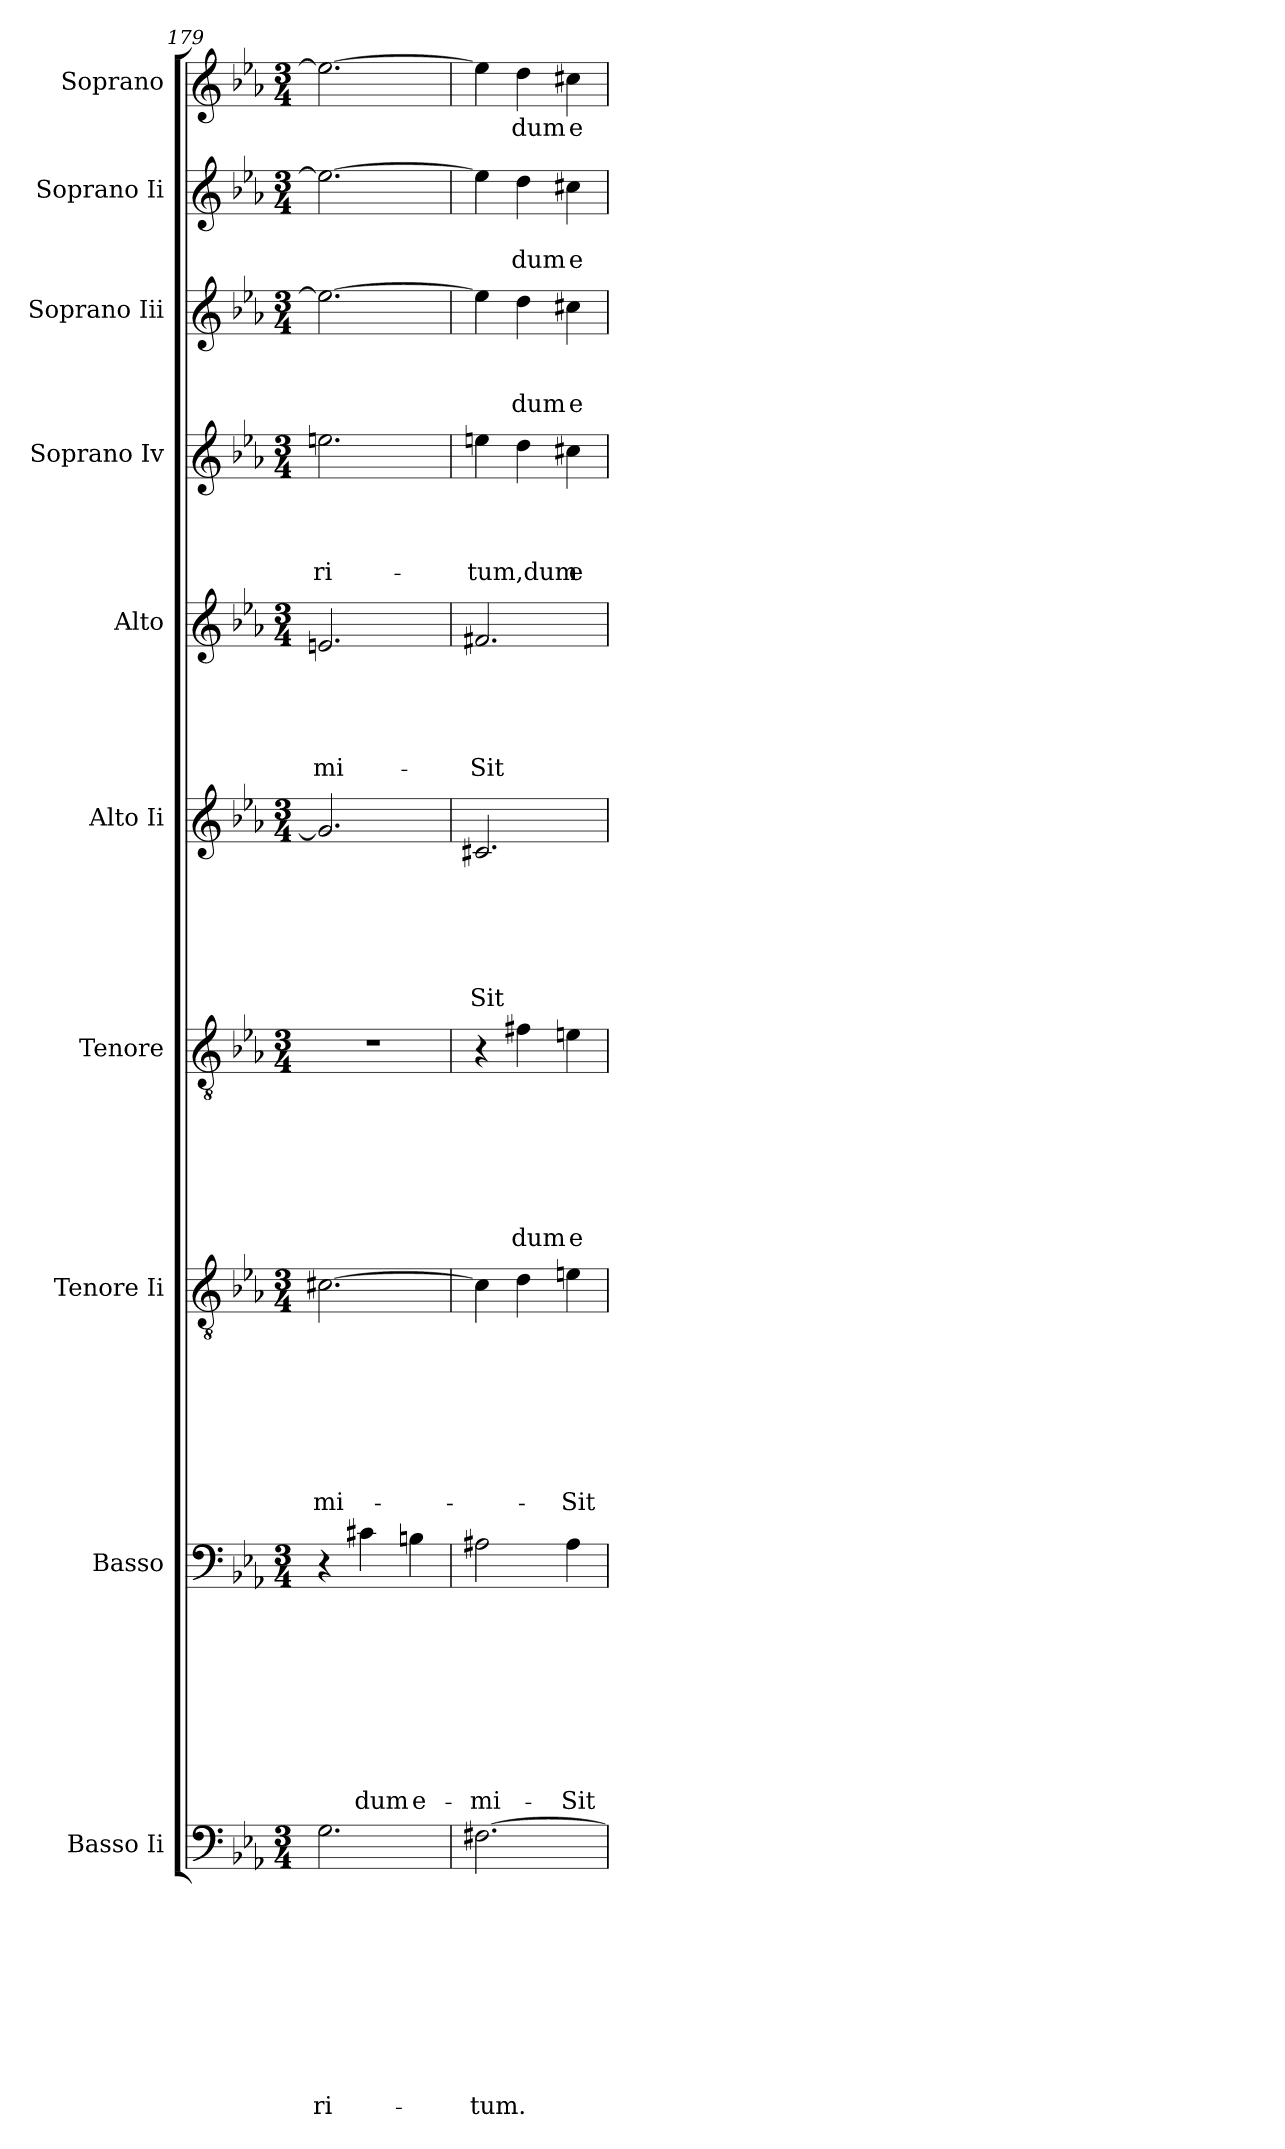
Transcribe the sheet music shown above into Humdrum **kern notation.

**kern	**text	**text	**text	**text	**text	**text	**text	**text	**text	**text	**kern	**text	**text	**text	**text	**text	**text	**text	**text	**text	**kern	**text	**text	**text	**text	**text	**text	**text	**text	**kern	**text	**text	**text	**text	**text	**text	**text	**kern	**text	**text	**text	**text	**text	**text	**kern	**text	**text	**text	**text	**text	**kern	**text	**text	**text	**text	**kern	**text	**text	**text	**kern	**text	**text	**kern	**text
*part10	*part10	*part10	*part10	*part10	*part10	*part10	*part10	*part10	*part10	*part10	*part9	*part9	*part9	*part9	*part9	*part9	*part9	*part9	*part9	*part9	*part8	*part8	*part8	*part8	*part8	*part8	*part8	*part8	*part8	*part7	*part7	*part7	*part7	*part7	*part7	*part7	*part7	*part6	*part6	*part6	*part6	*part6	*part6	*part6	*part5	*part5	*part5	*part5	*part5	*part5	*part4	*part4	*part4	*part4	*part4	*part3	*part3	*part3	*part3	*part2	*part2	*part2	*part1	*part1
*staff10	*staff10	*staff10	*staff10	*staff10	*staff10	*staff10	*staff10	*staff10	*staff10	*staff10	*staff9	*staff9	*staff9	*staff9	*staff9	*staff9	*staff9	*staff9	*staff9	*staff9	*staff8	*staff8	*staff8	*staff8	*staff8	*staff8	*staff8	*staff8	*staff8	*staff7	*staff7	*staff7	*staff7	*staff7	*staff7	*staff7	*staff7	*staff6	*staff6	*staff6	*staff6	*staff6	*staff6	*staff6	*staff5	*staff5	*staff5	*staff5	*staff5	*staff5	*staff4	*staff4	*staff4	*staff4	*staff4	*staff3	*staff3	*staff3	*staff3	*staff2	*staff2	*staff2	*staff1	*staff1
*I"Basso Ii	*	*	*	*	*	*	*	*	*	*	*I"Basso	*	*	*	*	*	*	*	*	*	*I"Tenore Ii	*	*	*	*	*	*	*	*	*I"Tenore	*	*	*	*	*	*	*	*I"Alto Ii	*	*	*	*	*	*	*I"Alto	*	*	*	*	*	*I"Soprano Iv	*	*	*	*	*I"Soprano Iii	*	*	*	*I"Soprano Ii	*	*	*I"Soprano	*
*clefF4	*	*	*	*	*	*	*	*	*	*	*clefF4	*	*	*	*	*	*	*	*	*	*clefGv2	*	*	*	*	*	*	*	*	*clefGv2	*	*	*	*	*	*	*	*clefG2	*	*	*	*	*	*	*clefG2	*	*	*	*	*	*clefG2	*	*	*	*	*clefG2	*	*	*	*clefG2	*	*	*clefG2	*
*k[b-e-a-]	*	*	*	*	*	*	*	*	*	*	*k[b-e-a-]	*	*	*	*	*	*	*	*	*	*k[b-e-a-]	*	*	*	*	*	*	*	*	*k[b-e-a-]	*	*	*	*	*	*	*	*k[b-e-a-]	*	*	*	*	*	*	*k[b-e-a-]	*	*	*	*	*	*k[b-e-a-]	*	*	*	*	*k[b-e-a-]	*	*	*	*k[b-e-a-]	*	*	*k[b-e-a-]	*
*E-:	*	*	*	*	*	*	*	*	*	*	*E-:	*	*	*	*	*	*	*	*	*	*E-:	*	*	*	*	*	*	*	*	*E-:	*	*	*	*	*	*	*	*E-:	*	*	*	*	*	*	*E-:	*	*	*	*	*	*E-:	*	*	*	*	*E-:	*	*	*	*E-:	*	*	*E-:	*
*M3/4	*	*	*	*	*	*	*	*	*	*	*M3/4	*	*	*	*	*	*	*	*	*	*M3/4	*	*	*	*	*	*	*	*	*M3/4	*	*	*	*	*	*	*	*M3/4	*	*	*	*	*	*	*M3/4	*	*	*	*	*	*M3/4	*	*	*	*	*M3/4	*	*	*	*M3/4	*	*	*M3/4	*
=179	=179	=179	=179	=179	=179	=179	=179	=179	=179	=179	=179	=179	=179	=179	=179	=179	=179	=179	=179	=179	=179	=179	=179	=179	=179	=179	=179	=179	=179	=179	=179	=179	=179	=179	=179	=179	=179	=179	=179	=179	=179	=179	=179	=179	=179	=179	=179	=179	=179	=179	=179	=179	=179	=179	=179	=179	=179	=179	=179	=179	=179	=179	=179	=179
!	!	!	!	!	!	!	!	!	!	!LO:LY:b	!	!	!	!	!	!	!	!	!	!	!	!	!	!	!	!	!	!	!LO:LY:b	!LO:N:vis=1	!	!	!	!	!	!	!	!	!	!	!	!	!	!	!	!	!	!	!	!LO:LY:b	!	!	!	!	!LO:LY:b	!	!	!	!	!	!	!	!	!
2.G\	.	.	.	.	.	.	.	.	.	-ri-	4r	.	.	.	.	.	.	.	.	.	[>2.c#X\	.	.	.	.	.	.	.	-mi-	2.r	.	.	.	.	.	.	.	2.g/]	.	.	.	.	.	.	2.en/	.	.	.	.	-mi-	2.een\	.	.	.	-ri-	2.ee\_	.	.	.	2.ee\_	.	.	2.ee\_	.
!	!	!	!	!	!	!	!	!	!	!	!	!	!	!	!	!	!	!	!	!LO:LY:b	!	!	!	!	!	!	!	!	!	!	!	!	!	!	!	!	!	!	!	!	!	!	!	!	!	!	!	!	!	!	!	!	!	!	!	!	!	!	!	!	!	!	!	!
.	.	.	.	.	.	.	.	.	.	.	4c#X\	.	.	.	.	.	.	.	.	dum	.	.	.	.	.	.	.	.	.	.	.	.	.	.	.	.	.	.	.	.	.	.	.	.	.	.	.	.	.	.	.	.	.	.	.	.	.	.	.	.	.	.	.	.
!	!	!	!	!	!	!	!	!	!	!	!	!	!	!	!	!	!	!	!	!LO:LY:b	!	!	!	!	!	!	!	!	!	!	!	!	!	!	!	!	!	!	!	!	!	!	!	!	!	!	!	!	!	!	!	!	!	!	!	!	!	!	!	!	!	!	!	!
.	.	.	.	.	.	.	.	.	.	.	4Bn\	.	.	.	.	.	.	.	.	e-	.	.	.	.	.	.	.	.	.	.	.	.	.	.	.	.	.	.	.	.	.	.	.	.	.	.	.	.	.	.	.	.	.	.	.	.	.	.	.	.	.	.	.	.
=180	=180	=180	=180	=180	=180	=180	=180	=180	=180	=180	=180	=180	=180	=180	=180	=180	=180	=180	=180	=180	=180	=180	=180	=180	=180	=180	=180	=180	=180	=180	=180	=180	=180	=180	=180	=180	=180	=180	=180	=180	=180	=180	=180	=180	=180	=180	=180	=180	=180	=180	=180	=180	=180	=180	=180	=180	=180	=180	=180	=180	=180	=180	=180	=180
!	!	!	!	!	!	!	!	!	!	!LO:LY:b	!	!	!	!	!	!	!	!	!	!LO:LY:b	!	!	!	!	!	!	!	!	!	!	!	!	!	!	!	!	!	!	!	!	!	!	!	!LO:LY:b	!	!	!	!	!	!LO:LY:b	!	!	!	!	!LO:LY:b	!	!	!	!	!	!	!	!	!
[>2.F#X\	.	.	.	.	.	.	.	.	.	-tum.	2A#X\	.	.	.	.	.	.	.	.	-mi-	4c#\]	.	.	.	.	.	.	.	.	4r	.	.	.	.	.	.	.	2.c#X/	.	.	.	.	.	-Sit	2.f#X/	.	.	.	.	-Sit	4een\	.	.	.	-tum,dum	4ee\]	.	.	.	4ee\]	.	.	4ee\]	.
!	!	!	!	!	!	!	!	!	!	!	!	!	!	!	!	!	!	!	!	!	!	!	!	!	!	!	!	!	!	!	!	!	!	!	!	!	!LO:LY:b	!	!	!	!	!	!	!	!	!	!	!	!	!	!	!	!	!	!	!	!	!	!LO:LY:b	!	!	!LO:LY:b	!	!LO:LY:b
.	.	.	.	.	.	.	.	.	.	.	.	.	.	.	.	.	.	.	.	.	4d\	.	.	.	.	.	.	.	.	4f#X\	.	.	.	.	.	.	dum	.	.	.	.	.	.	.	.	.	.	.	.	.	4dd\	.	.	.	.	4dd\	.	.	dum	4dd\	.	dum	4dd\	dum
!	!	!	!	!	!	!	!	!	!	!	!	!	!	!	!	!	!	!	!	!LO:LY:b	!	!	!	!	!	!	!	!	!LO:LY:b	!	!	!	!	!	!	!	!LO:LY:b	!	!	!	!	!	!	!	!	!	!	!	!	!	!	!	!	!	!LO:LY:b	!	!	!	!LO:LY:b	!	!	!LO:LY:b	!	!LO:LY:b
.	.	.	.	.	.	.	.	.	.	.	4A#\	.	.	.	.	.	.	.	.	-Sit	4en\	.	.	.	.	.	.	.	-Sit	4en\	.	.	.	.	.	.	e-	.	.	.	.	.	.	.	.	.	.	.	.	.	4cc#X\	.	.	.	e-	4cc#X\	.	.	e-	4cc#X\	.	e-	4cc#X\	e-
=	=	=	=	=	=	=	=	=	=	=	=	=	=	=	=	=	=	=	=	=	=	=	=	=	=	=	=	=	=	=	=	=	=	=	=	=	=	=	=	=	=	=	=	=	=	=	=	=	=	=	=	=	=	=	=	=	=	=	=	=	=	=	=	=
*-	*-	*-	*-	*-	*-	*-	*-	*-	*-	*-	*-	*-	*-	*-	*-	*-	*-	*-	*-	*-	*-	*-	*-	*-	*-	*-	*-	*-	*-	*-	*-	*-	*-	*-	*-	*-	*-	*-	*-	*-	*-	*-	*-	*-	*-	*-	*-	*-	*-	*-	*-	*-	*-	*-	*-	*-	*-	*-	*-	*-	*-	*-	*-	*-
